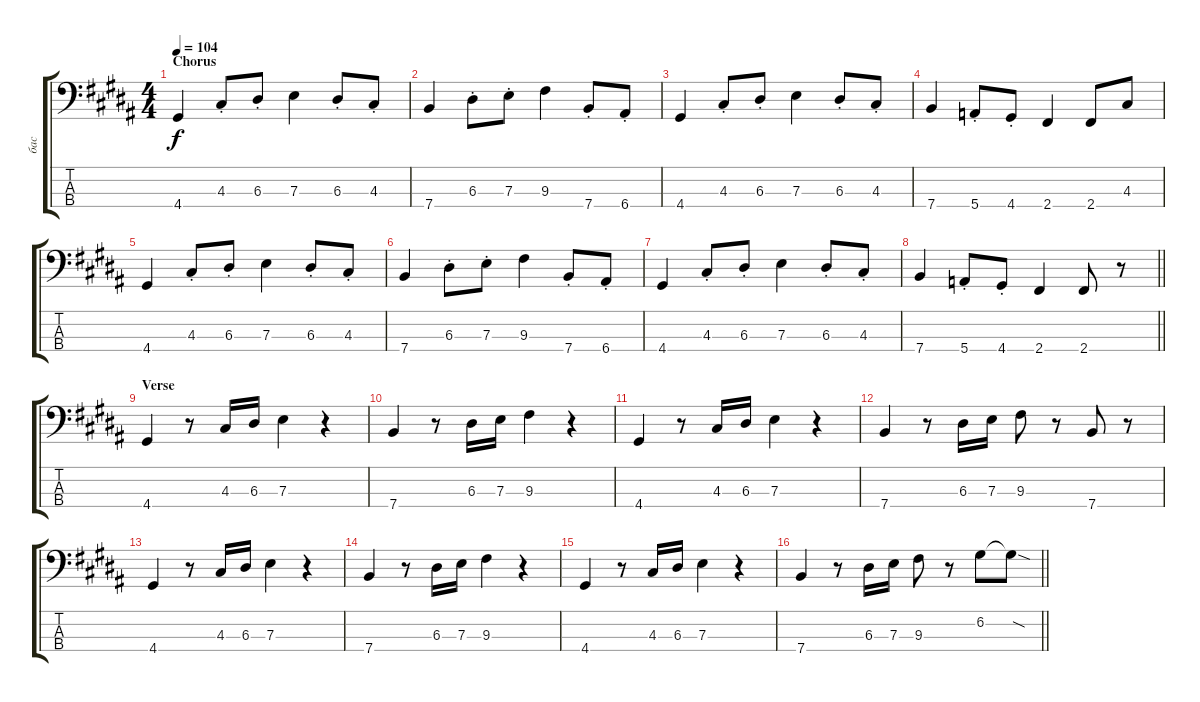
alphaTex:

\track ("бас" "бас") {instrument electricbassfinger}
\staff {score tabs}
\tuning (G2 D2 A1 E1) {hide}
\ts (4 4)
\section ("" "Chorus")
\tempo 104
\clef f4
\ks b
4.4.4{dy f} 4.3{st}.8 6.3{st}.8 7.3.4 6.3{st}.8 4.3{st}.8 |
7.4.4 6.3{st}.8 7.3{st}.8 9.3.4 7.4{st}.8 6.4{st}.8 |
4.4.4 4.3{st}.8 6.3{st}.8 7.3.4 6.3{st}.8 4.3{st}.8 |
7.4.4 5.4{st}.8 4.4{st}.8 2.4.4 2.4.8 4.3.8 |
4.4.4 4.3{st}.8 6.3{st}.8 7.3.4 6.3{st}.8 4.3{st}.8 |
7.4.4 6.3{st}.8 7.3{st}.8 9.3.4 7.4{st}.8 6.4{st}.8 |
4.4.4 4.3{st}.8 6.3{st}.8 7.3.4 6.3{st}.8 4.3{st}.8 |
\barLineRight lightlight
7.4.4 5.4{st}.8 4.4{st}.8 2.4.4 2.4.8 r.8 |
\section ("" "Verse")
4.4.4 r.8 4.3.16 6.3.16 7.3.4 r.4 |
7.4.4 r.8 6.3.16 7.3.16 9.3.4 r.4 |
4.4.4 r.8 4.3.16 6.3.16 7.3.4 r.4 |
7.4.4 r.8 6.3.16 7.3.16 9.3.8 r.8 7.4.8 r.8 |
4.4.4 r.8 4.3.16 6.3.16 7.3.4 r.4 |
7.4.4 r.8 6.3.16 7.3.16 9.3.4 r.4 |
4.4.4 r.8 4.3.16 6.3.16 7.3.4 r.4 |
\barLineRight lightlight
7.4.4 r.8 6.3.16 7.3.16 9.3.8 r.8 6.2.8 6.2{sod t}.8
